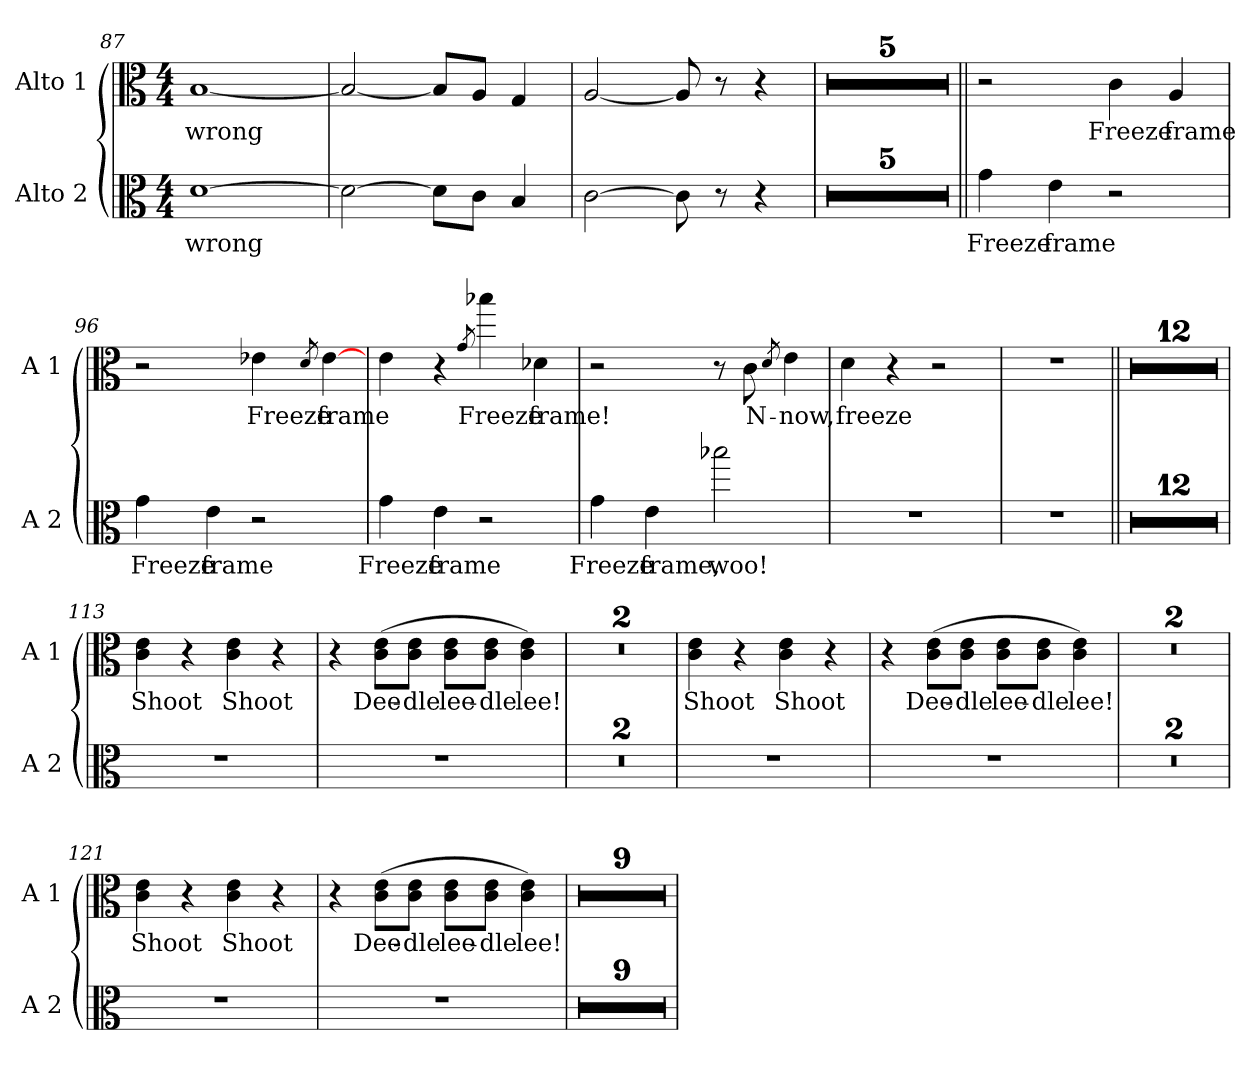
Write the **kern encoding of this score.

**kern	**text	**kern	**text
*part2	*part2	*part1	*part1
*staff2	*staff2	*staff1	*staff1
*I"Alto 2	*	*I"Alto 1	*
*I'A 2	*	*I'A 1	*
*clefC3	*	*clefC3	*
*k[]	*	*k[]	*
*M4/4	*	*M4/4	*
=87	=87	=87	=87
!	!LO:LY:b	!	!LO:LY:b
[1d	wrong	[1B	wrong
=88	=88	=88	=88
2d\_	.	2B/_	.
8d\L]	.	8B/L]	.
8c\J	.	8A/J	.
4B/	.	4G/	.
=89	=89	=89	=89
[2c\	.	[2A/	.
8c\]	.	8A/]	.
8r	.	8r	.
4r	.	4r	.
=90	=90	=90	=90
1r	.	1r	.
=91	=91	=91	=91
1r	.	1r	.
=92	=92	=92	=92
1r	.	1r	.
=93	=93	=93	=93
1r	.	1r	.
=94	=94	=94	=94
1r	.	1r	.
=95||	=95||	=95||	=95||
!LO:N:head=solid	!LO:LY:b	!	!
4g\	Freeze	2r	.
!LO:N:head=solid	!LO:LY:b	!	!
4e\	frame	.	.
!	!	!	!LO:LY:b
2r	.	4c\	Freeze
!	!	!	!LO:LY:b
.	.	4A/	frame
=96	=96	=96	=96
!LO:N:head=solid	!LO:LY:b	!	!
4g\	Freeze	2r	.
!LO:N:head=solid	!LO:LY:b	!	!
4e\	frame	.	.
!	!	!	!LO:LY:b
2r	.	4e-X\	Freeze
.	.	8qd/	.
!	!	!	!LO:LY:b
.	.	[4e-\	frame
=97	=97	=97	=97
!LO:N:head=solid	!LO:LY:b	!	!
4g\	Freeze	4e\	.
!LO:N:head=solid	!LO:LY:b	!	!
4e\	frame	4r	.
!	!	!LO:N:head=solid	!
.	.	8qg/	.
!	!	!LO:N:head=solid	!LO:LY:b
2r	.	4bb-X\	Freeze
!	!	!LO:N:head=solid	!LO:LY:b
.	.	4d-X\	frame!
=98	=98	=98	=98
!LO:N:head=solid	!LO:LY:b	!	!
4g\	Freeze	2r	.
!LO:N:head=solid	!LO:LY:b	!	!
4e\	frame,	.	.
!LO:N:head=open	!LO:LY:b	!	!
2bb-X\	woo!	8r	.
!	!	!LO:N:head=solid	!LO:LY:b
.	.	8c\	N-
!	!	!LO:N:head=solid	!
.	.	8qd/	.
!	!	!LO:N:head=solid	!LO:LY:b
.	.	4e-\]	-now,
=99	=99	=99	=99
!	!	!LO:N:head=solid	!LO:LY:b
1r	.	4d\	freeze
.	.	4r	.
.	.	2r	.
=100	=100	=100	=100
1r	.	1r	.
=101||	=101||	=101||	=101||
1r	.	1r	.
=102	=102	=102	=102
1r	.	1r	.
=103	=103	=103	=103
1r	.	1r	.
=104	=104	=104	=104
1r	.	1r	.
=105	=105	=105	=105
1r	.	1r	.
=106	=106	=106	=106
1r	.	1r	.
=107	=107	=107	=107
1r	.	1r	.
=108	=108	=108	=108
1r	.	1r	.
=109	=109	=109	=109
1r	.	1r	.
=110	=110	=110	=110
1r	.	1r	.
=111	=111	=111	=111
1r	.	1r	.
=112	=112	=112	=112
1r	.	1r	.
=113	=113	=113	=113
!	!	!	!LO:LY:b
1r	.	4c\ 4e\	Shoot
.	.	4r	.
!	!	!	!LO:LY:b
.	.	4c\ 4e\	Shoot
.	.	4r	.
=114	=114	=114	=114
1r	.	4r	.
!	!	!	!LO:LY:b
.	.	(>8c\ 8e\L	Dee-
!	!	!	!LO:LY:b
.	.	8c\ 8e\J	-dle
!	!	!	!LO:LY:b
.	.	8c\ 8e\L	lee-
!	!	!	!LO:LY:b
.	.	8c\ 8e\J	-dle
!	!	!	!LO:LY:b
.	.	4c\ 4e\)	lee!
=115	=115	=115	=115
1r	.	1r	.
=116	=116	=116	=116
1r	.	1r	.
=117	=117	=117	=117
!	!	!	!LO:LY:b
1r	.	4c\ 4e\	Shoot
.	.	4r	.
!	!	!	!LO:LY:b
.	.	4c\ 4e\	Shoot
.	.	4r	.
=118	=118	=118	=118
1r	.	4r	.
!	!	!	!LO:LY:b
.	.	(>8c\ 8e\L	Dee-
!	!	!	!LO:LY:b
.	.	8c\ 8e\J	-dle
!	!	!	!LO:LY:b
.	.	8c\ 8e\L	lee-
!	!	!	!LO:LY:b
.	.	8c\ 8e\J	-dle
!	!	!	!LO:LY:b
.	.	4c\ 4e\)	lee!
=119	=119	=119	=119
1r	.	1r	.
=120	=120	=120	=120
1r	.	1r	.
=121	=121	=121	=121
!	!	!	!LO:LY:b
1r	.	4c\ 4e\	Shoot
.	.	4r	.
!	!	!	!LO:LY:b
.	.	4c\ 4e\	Shoot
.	.	4r	.
=122	=122	=122	=122
1r	.	4r	.
!	!	!	!LO:LY:b
.	.	(>8c\ 8e\L	Dee-
!	!	!	!LO:LY:b
.	.	8c\ 8e\J	-dle
!	!	!	!LO:LY:b
.	.	8c\ 8e\L	lee-
!	!	!	!LO:LY:b
.	.	8c\ 8e\J	-dle
!	!	!	!LO:LY:b
.	.	4c\ 4e\)	lee!
=123	=123	=123	=123
1r	.	1r	.
=124	=124	=124	=124
1r	.	1r	.
=125	=125	=125	=125
1r	.	1r	.
=126	=126	=126	=126
1r	.	1r	.
=127	=127	=127	=127
1r	.	1r	.
=128	=128	=128	=128
1r	.	1r	.
=129	=129	=129	=129
1r	.	1r	.
=130	=130	=130	=130
1r	.	1r	.
=131	=131	=131	=131
1r	.	1r	.
=	=	=	=
*-	*-	*-	*-
